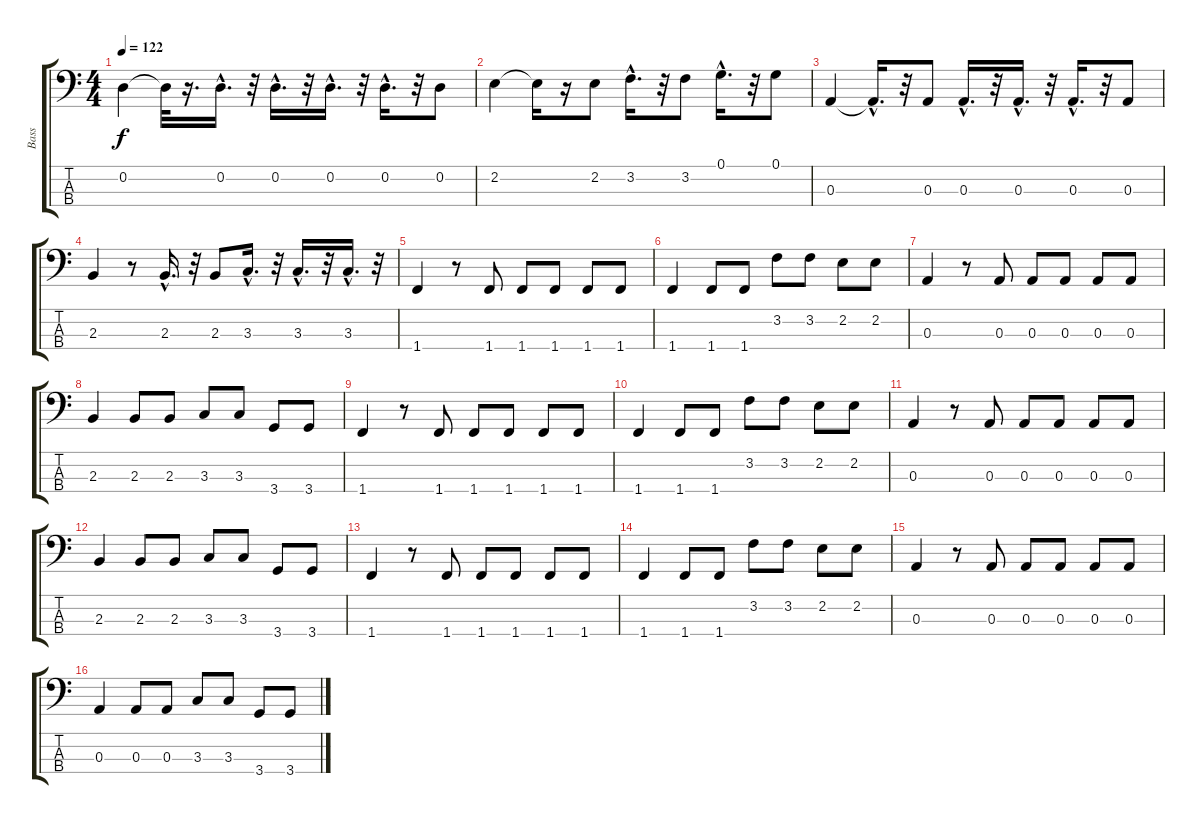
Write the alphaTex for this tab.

\track ("Bass" "Bass") {instrument electricbassfinger}
\staff {score tabs}
\tuning (G2 D2 A1 E1) {hide}
\ts (4 4)
\tempo 122
\clef f4
\ks c
0.2.4{dy f} 0.2{t}.32 r.16{d} 0.2{hac}.16{d} r.32 0.2{hac}.16{d} r.32 0.2{hac}.16{d} r.32 0.2{hac}.16{d} r.32 0.2.8 |
2.2.4 2.2{t}.16 r.16 2.2.8 3.2{hac}.16{d} r.32 3.2.8 0.1{hac}.16{d} r.32 0.1.8 |
0.3.4 0.3{hac t}.16{d} r.32 0.3.8 0.3{hac}.16{d} r.32 0.3{hac}.16{d} r.32 0.3{hac}.16{d} r.32 0.3.8 |
2.3.4 r.8 2.3{hac}.16{d} r.32 2.3.8 3.3{hac}.16{d} r.32 3.3{hac}.16{d} r.32 3.3{hac}.16{d} r.32 |
1.4.4 r.8 1.4.8 1.4.8 1.4.8 1.4.8 1.4.8 |
1.4.4 1.4.8 1.4.8 3.2.8 3.2.8 2.2.8 2.2.8 |
0.3.4 r.8 0.3.8 0.3.8 0.3.8 0.3.8 0.3.8 |
2.3.4 2.3.8 2.3.8 3.3.8 3.3.8 3.4.8 3.4.8 |
1.4.4 r.8 1.4.8 1.4.8 1.4.8 1.4.8 1.4.8 |
1.4.4 1.4.8 1.4.8 3.2.8 3.2.8 2.2.8 2.2.8 |
0.3.4 r.8 0.3.8 0.3.8 0.3.8 0.3.8 0.3.8 |
2.3.4 2.3.8 2.3.8 3.3.8 3.3.8 3.4.8 3.4.8 |
1.4.4 r.8 1.4.8 1.4.8 1.4.8 1.4.8 1.4.8 |
1.4.4 1.4.8 1.4.8 3.2.8 3.2.8 2.2.8 2.2.8 |
0.3.4 r.8 0.3.8 0.3.8 0.3.8 0.3.8 0.3.8 |
0.3.4 0.3.8 0.3.8 3.3.8 3.3.8 3.4.8 3.4.8
